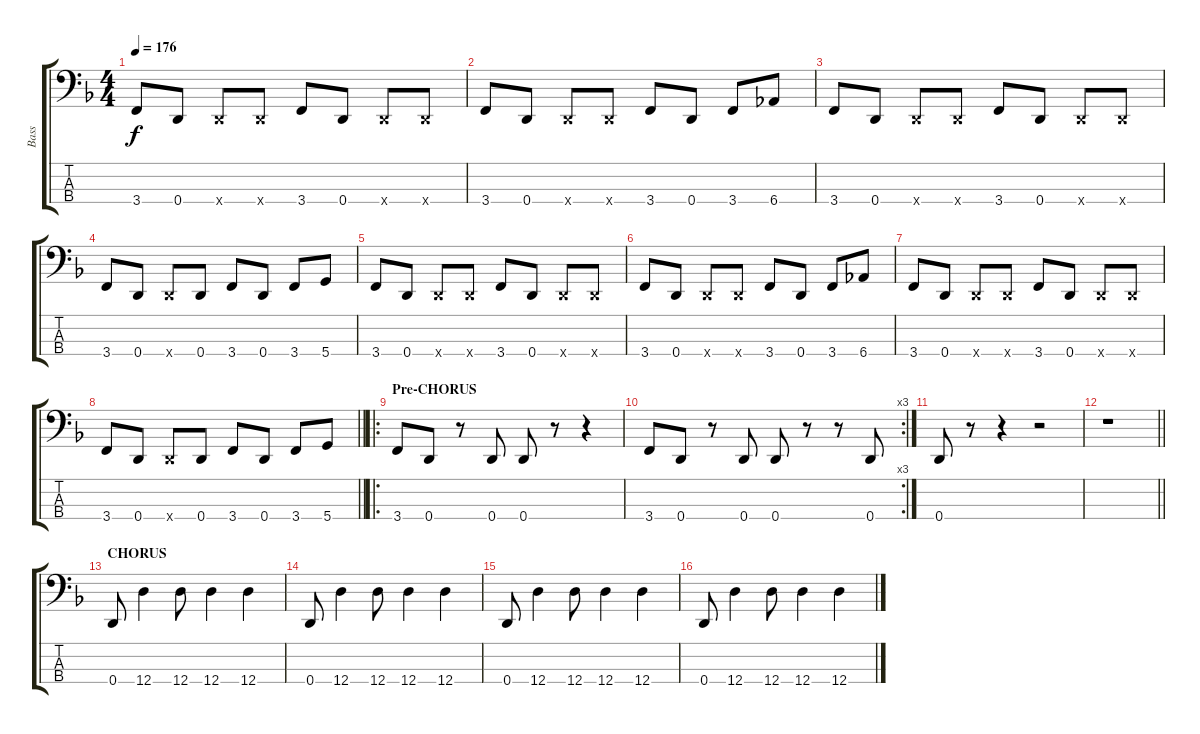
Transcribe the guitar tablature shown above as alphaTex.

\track ("Bass" "Bass") {instrument electricbassfinger}
\staff {score tabs}
\tuning (G2 D2 A1 D1) {hide}
\ts (4 4)
\tempo 176
\clef f4
\ks f
3.4.8{dy f} 0.4.8 0.4{x}.8 0.4{x}.8 3.4.8 0.4.8 0.4{x}.8 0.4{x}.8 |
3.4.8 0.4.8 0.4{x}.8 0.4{x}.8 3.4.8 0.4.8 3.4.8 6.4.8 |
3.4.8 0.4.8 0.4{x}.8 0.4{x}.8 3.4.8 0.4.8 0.4{x}.8 0.4{x}.8 |
3.4.8 0.4.8 0.4{x}.8 0.4.8 3.4.8 0.4.8 3.4.8 5.4.8 |
3.4.8 0.4.8 0.4{x}.8 0.4{x}.8 3.4.8 0.4.8 0.4{x}.8 0.4{x}.8 |
3.4.8 0.4.8 0.4{x}.8 0.4{x}.8 3.4.8 0.4.8 3.4.8 6.4.8 |
3.4.8 0.4.8 0.4{x}.8 0.4{x}.8 3.4.8 0.4.8 0.4{x}.8 0.4{x}.8 |
\barLineRight lightlight
3.4.8 0.4.8 0.4{x}.8 0.4.8 3.4.8 0.4.8 3.4.8 5.4.8 |
\ro
\section ("" "Pre-CHORUS")
3.4.8 0.4.8 r.8 0.4.8 0.4.8 r.8 r.4 |
\rc 3
3.4.8 0.4.8 r.8 0.4.8 0.4.8 r.8 r.8 0.4.8 |
0.4.8 r.8 r.4 r.2 |
\barLineRight lightlight
r.1 |
\section ("" "CHORUS")
0.4.8 12.4.4 12.4.8 12.4.4 12.4.4 |
0.4.8 12.4.4 12.4.8 12.4.4 12.4.4 |
0.4.8 12.4.4 12.4.8 12.4.4 12.4.4 |
0.4.8 12.4.4 12.4.8 12.4.4 12.4.4
